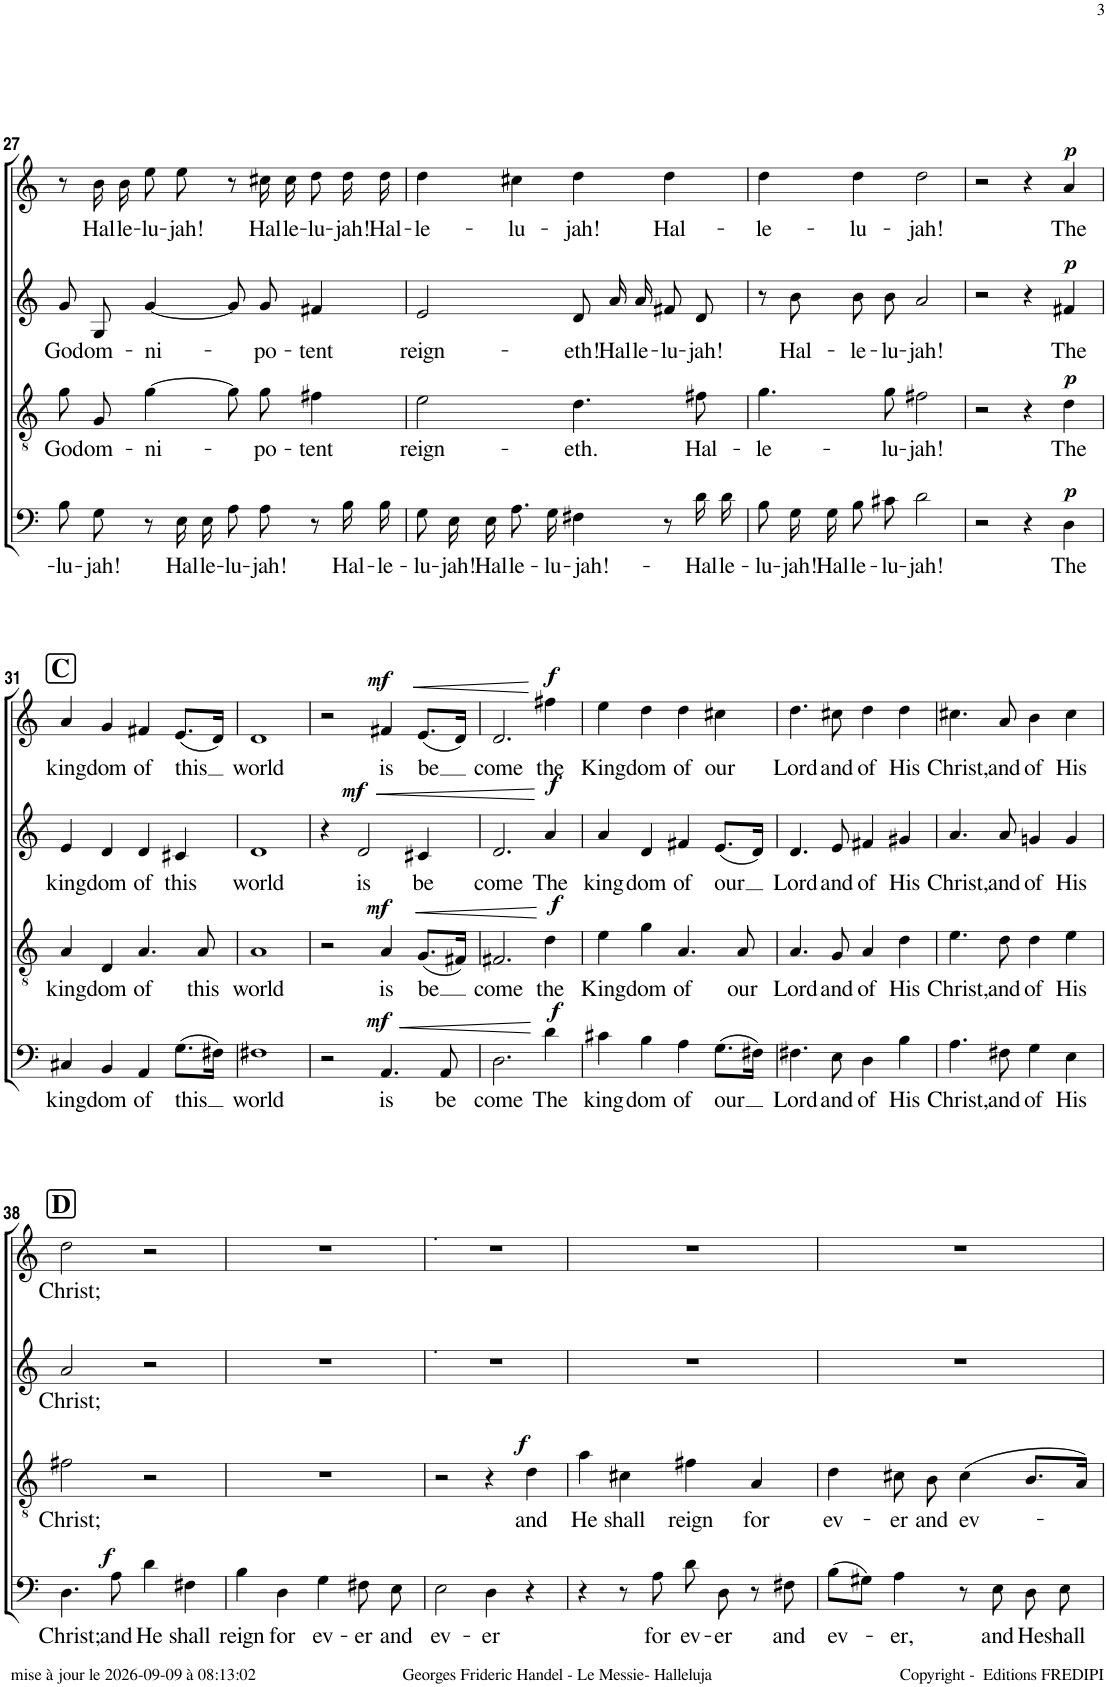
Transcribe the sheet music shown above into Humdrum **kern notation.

**kern	**text	**dynam	**kern	**text	**dynam	**kern	**text	**dynam	**kern	**text	**dynam
*part4	*part4	*part4	*part3	*part3	*part3	*part2	*part2	*part2	*part1	*part1	*part1
*staff4	*staff4	*staff4	*staff3	*staff3	*staff3	*staff2	*staff2	*staff2	*staff1	*staff1	*staff1
*I"Bass	*	*	*I"Ténor	*	*	*I"Alto	*	*	*I"Soprano	*	*
!!LO:PB:g=z
*clefF4	*	*	*clefGv2	*	*	*clefG2	*	*	*clefG2	*	*
*k[]	*	*	*k[]	*	*	*k[]	*	*	*k[]	*	*
*M4/4	*	*	*M4/4	*	*	*M4/4	*	*	*M4/4	*	*
*met(c)	*	*	*met(c)	*	*	*met(c)	*	*	*met(c)	*	*
=27	=27	=27	=27	=27	=27	=27	=27	=27	=27	=27	=27
!	!LO:LY:b	!	!	!LO:LY:b	!	!	!LO:LY:b	!	!	!	!
8B\	-lu-	.	8g\	God	.	8g/	God	.	8r	.	.
!	!LO:LY:b	!	!	!LO:LY:b	!	!	!LO:LY:b	!	!	!LO:LY:b	!
8G\	-jah!	.	8G/	om-	.	8G/	om-	.	16b\	Hal-	.
!	!	!	!	!	!	!	!	!	!	!LO:LY:b	!
.	.	.	.	.	.	.	.	.	16b\	-le-	.
!	!	!	!	!LO:LY:b	!	!	!LO:LY:b	!	!	!LO:LY:b	!
8r	.	.	[4g\	-ni-	.	[4g/	-ni-	.	8ee\	-lu-	.
!	!LO:LY:b	!	!	!	!	!	!	!	!	!LO:LY:b	!
16E\	Hal-	.	.	.	.	.	.	.	8ee\	-jah!	.
!	!LO:LY:b	!	!	!	!	!	!	!	!	!	!
16E\	-le-	.	.	.	.	.	.	.	.	.	.
!	!LO:LY:b	!	!	!	!	!	!	!	!	!	!
8A\	-lu-	.	8g\]	.	.	8g/]	.	.	8r	.	.
!	!LO:LY:b	!	!	!LO:LY:b	!	!	!LO:LY:b	!	!	!LO:LY:b	!
8A\	-jah!	.	8g\	-po-	.	8g/	-po-	.	16cc#X\	Hal-	.
!	!	!	!	!	!	!	!	!	!	!LO:LY:b	!
.	.	.	.	.	.	.	.	.	16cc#\	-le-	.
!	!	!	!	!LO:LY:b	!	!	!LO:LY:b	!	!	!LO:LY:b	!
8r	.	.	4f#X\	-tent	.	4f#X/	-tent	.	8dd\	-lu-	.
!	!LO:LY:b	!	!	!	!	!	!	!	!	!LO:LY:b	!
16B\	Hal-	.	.	.	.	.	.	.	16dd\	-jah!	.
!	!LO:LY:b	!	!	!	!	!	!	!	!	!LO:LY:b	!
16B\	-le-	.	.	.	.	.	.	.	16dd\	-Hal-	.
=28	=28	=28	=28	=28	=28	=28	=28	=28	=28	=28	=28
!	!LO:LY:b	!	!	!LO:LY:b	!	!	!LO:LY:b	!	!	!LO:LY:b	!
8G\	-lu-	.	2e\	reign-	.	2e/	reign-	.	4dd\	-le-	.
!	!LO:LY:b	!	!	!	!	!	!	!	!	!	!
16E\	-jah!	.	.	.	.	.	.	.	.	.	.
!	!LO:LY:b	!	!	!	!	!	!	!	!	!	!
16E\	Hal-	.	.	.	.	.	.	.	.	.	.
!	!LO:LY:b	!	!	!	!	!	!	!	!	!LO:LY:b	!
8.A\	-le-	.	.	.	.	.	.	.	4cc#X\	-lu-	.
!	!LO:LY:b	!	!	!	!	!	!	!	!	!	!
16G\	-lu-	.	.	.	.	.	.	.	.	.	.
!	!LO:LY:b	!	!	!LO:LY:b	!	!	!LO:LY:b	!	!	!LO:LY:b	!
4F#X\	-jah!-	.	4.d\	-eth.	.	8d/	-eth!	.	4dd\	-jah!	.
!	!	!	!	!	!	!	!LO:LY:b	!	!	!	!
.	.	.	.	.	.	16a/	Hal-	.	.	.	.
!	!	!	!	!	!	!	!LO:LY:b	!	!	!	!
.	.	.	.	.	.	16a/	-le-	.	.	.	.
!	!	!	!	!	!	!	!LO:LY:b	!	!	!LO:LY:b	!
8r	.	.	.	.	.	8f#X/	-lu-	.	4dd\	Hal-	.
!	!LO:LY:b	!	!	!LO:LY:b	!	!	!LO:LY:b	!	!	!	!
16d\	Hal-	.	8f#X\	Hal-	.	8d/	-jah!	.	.	.	.
!	!LO:LY:b	!	!	!	!	!	!	!	!	!	!
16d\	-le-	.	.	.	.	.	.	.	.	.	.
=29	=29	=29	=29	=29	=29	=29	=29	=29	=29	=29	=29
!	!LO:LY:b	!	!	!LO:LY:b	!	!	!	!	!	!LO:LY:b	!
8B\	-lu-	.	4.g\	-le-	.	8r	.	.	4dd\	-le-	.
!	!LO:LY:b	!	!	!	!	!	!LO:LY:b	!	!	!	!
16G\	-jah!	.	.	.	.	8b\	Hal-	.	.	.	.
!	!LO:LY:b	!	!	!	!	!	!	!	!	!	!
16G\	Hal-	.	.	.	.	.	.	.	.	.	.
!	!LO:LY:b	!	!	!	!	!	!LO:LY:b	!	!	!LO:LY:b	!
8B\	-le-	.	.	.	.	8b\	-le-	.	4dd\	-lu-	.
!	!LO:LY:b	!	!	!LO:LY:b	!	!	!LO:LY:b	!	!	!	!
8c#X\	-lu-	.	8g\	-lu-	.	8b\	-lu-	.	.	.	.
!	!LO:LY:b	!	!	!LO:LY:b	!	!	!LO:LY:b	!	!	!LO:LY:b	!
2d\	-jah!	.	2f#X\	-jah!	.	2a/	-jah!	.	2dd\	-jah!	.
=30	=30	=30	=30	=30	=30	=30	=30	=30	=30	=30	=30
2r	.	.	2r	.	.	2r	.	.	2r	.	.
4r	.	.	4r	.	.	4r	.	.	4r	.	.
!	!LO:LY:b	!LO:DY:a	!	!LO:LY:b	!LO:DY:a	!	!LO:LY:b	!LO:DY:a	!	!LO:LY:b	!LO:DY:a
4D\	The	p	4d\	The	p	4f#X/	The	p	4a/	The	p
!!LO:LB:g=z
!!LO:REH:place=s1:a:B:cj:fs=16:t=C
=31	=31	=31	=31	=31	=31	=31	=31	=31	=31	=31	=31
!	!LO:LY:b	!	!	!LO:LY:b	!	!	!LO:LY:b	!	!	!LO:LY:b	!
4C#X/	king-	.	4A/	king-	.	4e/	king-	.	4a/	king-	.
!	!LO:LY:b	!	!	!LO:LY:b	!	!	!LO:LY:b	!	!	!LO:LY:b	!
4BB/	-dom	.	4D/	-dom	.	4d/	-dom	.	4g/	-dom	.
!	!LO:LY:b	!	!	!LO:LY:b	!	!	!LO:LY:b	!	!	!LO:LY:b	!
4AA/	of	.	4.A/	of	.	4d/	of	.	4f#X/	of	.
!	!LO:LY:b	!	!	!	!	!	!LO:LY:b	!	!	!LO:LY:b	!
(8.G\L	this	.	.	.	.	4c#X/	this	.	(8.e/L	this	.
!	!	!	!	!LO:LY:b	!	!	!	!	!	!	!
.	.	.	8A/	this	.	.	.	.	.	.	.
16F#X\Jk)	.	.	.	.	.	.	.	.	16d/Jk)	.	.
=32	=32	=32	=32	=32	=32	=32	=32	=32	=32	=32	=32
!	!LO:LY:b	!	!	!LO:LY:b	!	!	!LO:LY:b	!	!	!LO:LY:b	!
1F#X	world	.	1A	world	.	1d	world	.	1d	world	.
=33	=33	=33	=33	=33	=33	=33	=33	=33	=33	=33	=33
2r	.	.	2r	.	.	4r	.	.	2r	.	.
!	!	!	!	!	!	!	!LO:LY:b	!LO:HP:b	!	!	!
!	!	!	!	!	!	!	!	!LO:DY:n=1:a	!	!	!
.	.	.	.	.	.	2d/	is	< mf	.	.	.
!	!LO:LY:b	!LO:HP:b	!	!LO:LY:b	!	!	!	!	!	!LO:LY:b	!
!	!	!LO:DY:n=1:a	!	!	!LO:DY:a	!	!	!	!	!	!LO:DY:a
4.AA/	is	< mf	4A/	is	mf	.	.	.	4f#X/	is	mf
!	!	!	!	!LO:LY:b	!LO:HP:b	!	!LO:LY:b	!	!	!LO:LY:b	!LO:HP:b
.	.	.	(8.G/L	be	<	4c#X/	be	.	(8.e/L	be	<
!	!LO:LY:b	!	!	!	!	!	!	!	!	!	!
8AA/	be	.	.	.	.	.	.	.	.	.	.
.	.	.	16F#X/Jk)	.	.	.	.	.	16d/Jk)	.	.
=34	=34	=34	=34	=34	=34	=34	=34	=34	=34	=34	=34
!	!LO:LY:b	!	!	!LO:LY:b	!	!	!LO:LY:b	!	!	!LO:LY:b	!
2.D\	come	.	2.F#X/	come	.	2.d/	come	.	2.d/	come	.
!	!LO:LY:b	!LO:DY:n=1:a	!	!LO:LY:b	!LO:DY:n=1:a	!	!LO:LY:b	!LO:DY:n=1:a	!	!LO:LY:b	!LO:DY:n=1:a
4d\	The	[ f	4d\	the	[ f	4a/	The	[ f	4ff#X\	the	[ f
=35	=35	=35	=35	=35	=35	=35	=35	=35	=35	=35	=35
!	!LO:LY:b	!	!	!LO:LY:b	!	!	!LO:LY:b	!	!	!LO:LY:b	!
4c#X\	king-	.	4e\	King	.	4a/	king-	.	4ee\	King	.
!	!LO:LY:b	!	!	!LO:LY:b	!	!	!LO:LY:b	!	!	!LO:LY:b	!
4B\	-dom	.	4g\	dom	.	4d/	-dom	.	4dd\	dom	.
!	!LO:LY:b	!	!	!LO:LY:b	!	!	!LO:LY:b	!	!	!LO:LY:b	!
4A\	of	.	4.A/	of	.	4f#X/	of	.	4dd\	of	.
!	!LO:LY:b	!	!	!	!	!	!LO:LY:b	!	!	!LO:LY:b	!
(8.G\L	our	.	.	.	.	(8.e/L	our	.	4cc#X\	our	.
!	!	!	!	!LO:LY:b	!	!	!	!	!	!	!
.	.	.	8A/	our	.	.	.	.	.	.	.
16F#X\Jk)	.	.	.	.	.	16d/Jk)	.	.	.	.	.
=36	=36	=36	=36	=36	=36	=36	=36	=36	=36	=36	=36
!	!LO:LY:b	!	!	!LO:LY:b	!	!	!LO:LY:b	!	!	!LO:LY:b	!
4.F#X\	Lord	.	4.A/	Lord	.	4.d/	Lord	.	4.dd\	Lord	.
!	!LO:LY:b	!	!	!LO:LY:b	!	!	!LO:LY:b	!	!	!LO:LY:b	!
8E\	and	.	8G/	and	.	8e/	and	.	8cc#X\	and	.
!	!LO:LY:b	!	!	!LO:LY:b	!	!	!LO:LY:b	!	!	!LO:LY:b	!
4D\	of	.	4A/	of	.	4f#X/	of	.	4dd\	of	.
!	!LO:LY:b	!	!	!LO:LY:b	!	!	!LO:LY:b	!	!	!LO:LY:b	!
4B\	His	.	4d\	His	.	4g#X/	His	.	4dd\	His	.
=37	=37	=37	=37	=37	=37	=37	=37	=37	=37	=37	=37
!	!LO:LY:b	!	!	!LO:LY:b	!	!	!LO:LY:b	!	!	!LO:LY:b	!
4.A\	Christ,	.	4.e\	Christ,	.	4.a/	Christ,	.	4.cc#X\	Christ,	.
!	!LO:LY:b	!	!	!LO:LY:b	!	!	!LO:LY:b	!	!	!LO:LY:b	!
8F#X\	and	.	8d\	and	.	8a/	and	.	8a/	and	.
!	!LO:LY:b	!	!	!LO:LY:b	!	!	!LO:LY:b	!	!	!LO:LY:b	!
4G\	of	.	4d\	of	.	4gn/	of	.	4b\	of	.
!	!LO:LY:b	!	!	!LO:LY:b	!	!	!LO:LY:b	!	!	!LO:LY:b	!
4E\	His	.	4e\	His	.	4g/	His	.	4cc#\	His	.
!!LO:LB:g=z
!!LO:REH:place=s1:a:B:cj:fs=16:t=D
=38	=38	=38	=38	=38	=38	=38	=38	=38	=38	=38	=38
!	!LO:LY:b	!	!	!LO:LY:b	!	!	!LO:LY:b	!	!	!LO:LY:b	!
4.D\	Christ;	.	2f#X\	Christ;	.	2a/	Christ;	.	2dd\	Christ;	.
!	!LO:LY:b	!LO:DY:a	!	!	!	!	!	!	!	!	!
8A\	and	f	.	.	.	.	.	.	.	.	.
!	!LO:LY:b	!	!	!	!	!	!	!	!	!	!
4d\	He	.	2r	.	.	2r	.	.	2r	.	.
!	!LO:LY:b	!	!	!	!	!	!	!	!	!	!
4F#X\	shall	.	.	.	.	.	.	.	.	.	.
=39	=39	=39	=39	=39	=39	=39	=39	=39	=39	=39	=39
!	!LO:LY:b	!	!	!	!	!	!	!	!	!	!
4B\	reign	.	1r	.	.	1r	.	.	1r	.	.
!	!LO:LY:b	!	!	!	!	!	!	!	!	!	!
4D\	for	.	.	.	.	.	.	.	.	.	.
!	!LO:LY:b	!	!	!	!	!	!	!	!	!	!
4G\	ev-	.	.	.	.	.	.	.	.	.	.
!	!LO:LY:b	!	!	!	!	!	!	!	!	!	!
8F#X\	-er	.	.	.	.	.	.	.	.	.	.
!	!LO:LY:b	!	!	!	!	!	!	!	!	!	!
8E\	and	.	.	.	.	.	.	.	.	.	.
=40	=40	=40	=40	=40	=40	=40	=40	=40	=40	=40	=40
!	!	!	!	!	!	!	!	!	!LO:TX:a:t=.	!	!
!	!	!	!	!	!	!LO:TX:a:t=.	!	!	!	!	!
!	!LO:LY:b	!	!	!	!	!	!	!	!	!	!
2E\	ev-	.	2r	.	.	1r	.	.	1r	.	.
!	!LO:LY:b	!	!	!	!	!	!	!	!	!	!
4D\	-er	.	4r	.	.	.	.	.	.	.	.
!	!	!	!	!LO:LY:b	!LO:DY:a	!	!	!	!	!	!
4r	.	.	4d\	and	f	.	.	.	.	.	.
=41	=41	=41	=41	=41	=41	=41	=41	=41	=41	=41	=41
!	!	!	!	!LO:LY:b	!	!	!	!	!	!	!
4r	.	.	4a\	He	.	1r	.	.	1r	.	.
!	!	!	!	!LO:LY:b	!	!	!	!	!	!	!
8r	.	.	4c#X\	shall	.	.	.	.	.	.	.
!	!LO:LY:b	!	!	!	!	!	!	!	!	!	!
8A\	for	.	.	.	.	.	.	.	.	.	.
!	!LO:LY:b	!	!	!LO:LY:b	!	!	!	!	!	!	!
8d\	ev-	.	4f#X\	reign	.	.	.	.	.	.	.
!	!LO:LY:b	!	!	!	!	!	!	!	!	!	!
8D\	-er	.	.	.	.	.	.	.	.	.	.
!	!	!	!	!LO:LY:b	!	!	!	!	!	!	!
8r	.	.	4A/	for	.	.	.	.	.	.	.
!	!LO:LY:b	!	!	!	!	!	!	!	!	!	!
8F#X\	and	.	.	.	.	.	.	.	.	.	.
=42	=42	=42	=42	=42	=42	=42	=42	=42	=42	=42	=42
!	!LO:LY:b	!	!	!LO:LY:b	!	!	!	!	!	!	!
(8B\L	ev-	.	4d\	ev-	.	1r	.	.	1r	.	.
8G#X\J)	.	.	.	.	.	.	.	.	.	.	.
!	!LO:LY:b	!	!	!LO:LY:b	!	!	!	!	!	!	!
4A\	-er,	.	8c#X\	-er	.	.	.	.	.	.	.
!	!	!	!	!LO:LY:b	!	!	!	!	!	!	!
.	.	.	8B\	and	.	.	.	.	.	.	.
!	!	!	!	!LO:LY:b	!	!	!	!	!	!	!
8r	.	.	(4c#\	ev-	.	.	.	.	.	.	.
!	!LO:LY:b	!	!	!	!	!	!	!	!	!	!
8E\	and	.	.	.	.	.	.	.	.	.	.
!	!LO:LY:b	!	!	!	!	!	!	!	!	!	!
8D\	He	.	8.B/L	.	.	.	.	.	.	.	.
!	!LO:LY:b	!	!	!	!	!	!	!	!	!	!
8E\	shall	.	.	.	.	.	.	.	.	.	.
.	.	.	16A/Jk)	.	.	.	.	.	.	.	.
=	=	=	=	=	=	=	=	=	=	=	=
*-	*-	*-	*-	*-	*-	*-	*-	*-	*-	*-	*-
